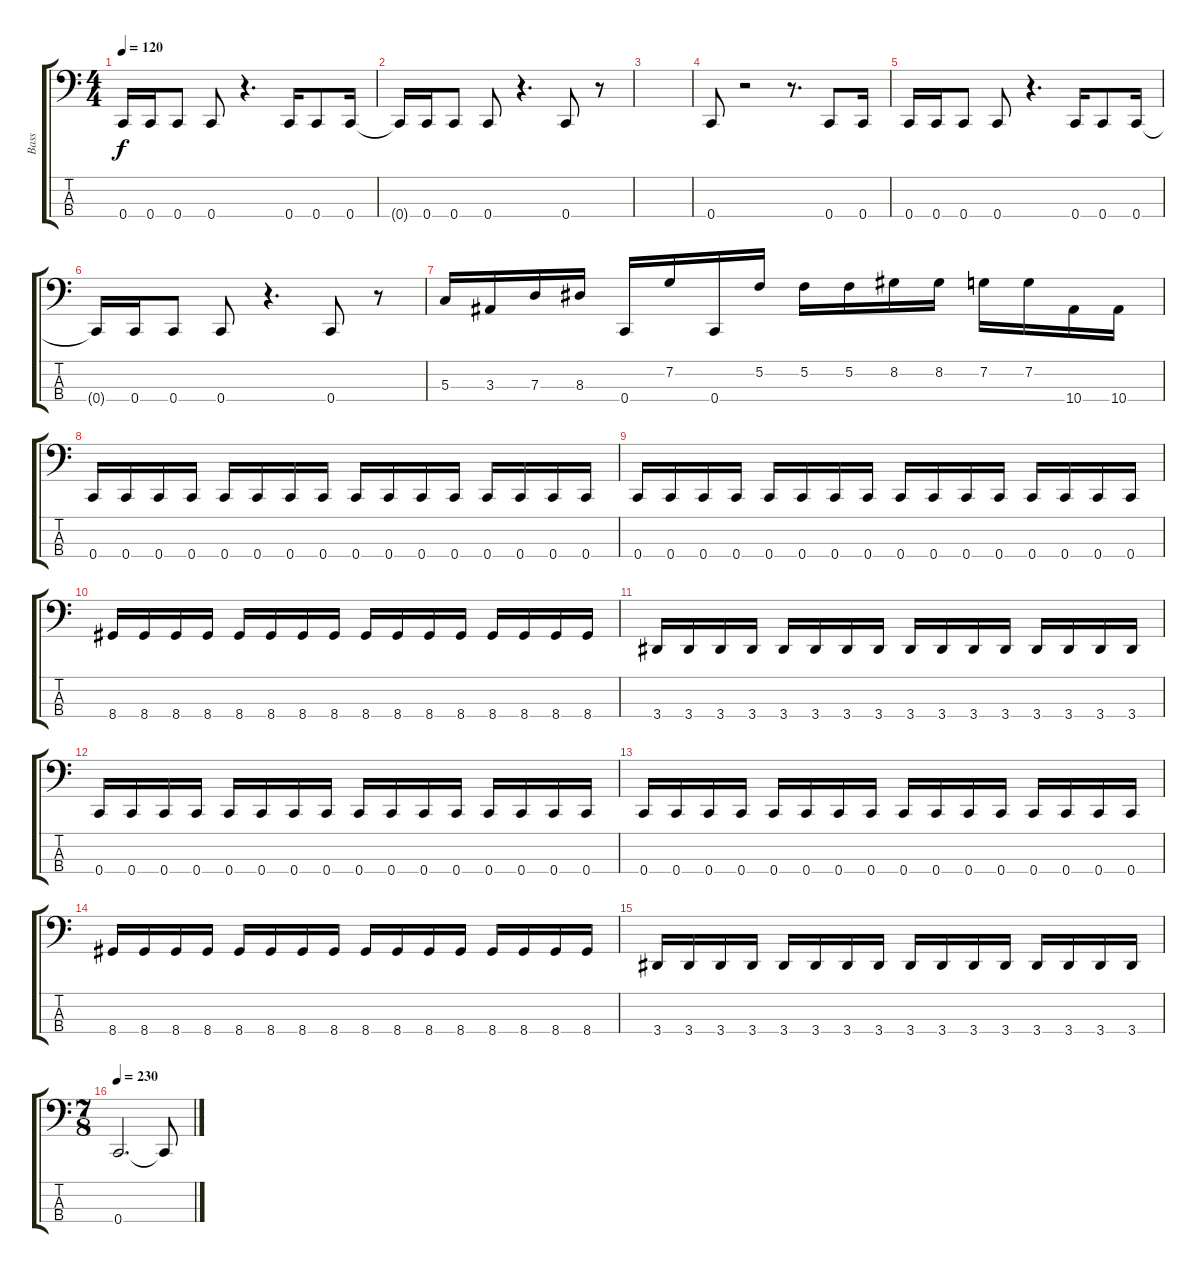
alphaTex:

\track ("Bass" "Bass") {instrument electricbasspick}
\staff {score tabs}
\tuning (F2 C2 G1 C1) {hide}
\ts (4 4)
\tempo 120
\clef f4
\ks c
0.4.16{dy f} 0.4.16 0.4.8 0.4.8 r.4{d} 0.4.16 0.4.8 0.4.16 |
0.4{t}.16 0.4.16 0.4.8 0.4.8 r.4{d} 0.4.8 r.8 |
|
0.4.8 r.2 r.8{d} 0.4.8 0.4.16 |
0.4.16 0.4.16 0.4.8 0.4.8 r.4{d} 0.4.16 0.4.8 0.4.16 |
0.4{t}.16 0.4.16 0.4.8 0.4.8 r.4{d} 0.4.8 r.8 |
5.3.16 3.3.16 7.3.16 8.3.16 0.4.16 7.2.16 0.4.16 5.2.16 5.2.16 5.2.16 8.2.16 8.2.16 7.2.16 7.2.16 10.4.16 10.4.16 |
0.4.16 0.4.16 0.4.16 0.4.16 0.4.16 0.4.16 0.4.16 0.4.16 0.4.16 0.4.16 0.4.16 0.4.16 0.4.16 0.4.16 0.4.16 0.4.16 |
0.4.16 0.4.16 0.4.16 0.4.16 0.4.16 0.4.16 0.4.16 0.4.16 0.4.16 0.4.16 0.4.16 0.4.16 0.4.16 0.4.16 0.4.16 0.4.16 |
8.4.16 8.4.16 8.4.16 8.4.16 8.4.16 8.4.16 8.4.16 8.4.16 8.4.16 8.4.16 8.4.16 8.4.16 8.4.16 8.4.16 8.4.16 8.4.16 |
3.4.16 3.4.16 3.4.16 3.4.16 3.4.16 3.4.16 3.4.16 3.4.16 3.4.16 3.4.16 3.4.16 3.4.16 3.4.16 3.4.16 3.4.16 3.4.16 |
0.4.16 0.4.16 0.4.16 0.4.16 0.4.16 0.4.16 0.4.16 0.4.16 0.4.16 0.4.16 0.4.16 0.4.16 0.4.16 0.4.16 0.4.16 0.4.16 |
0.4.16 0.4.16 0.4.16 0.4.16 0.4.16 0.4.16 0.4.16 0.4.16 0.4.16 0.4.16 0.4.16 0.4.16 0.4.16 0.4.16 0.4.16 0.4.16 |
8.4.16 8.4.16 8.4.16 8.4.16 8.4.16 8.4.16 8.4.16 8.4.16 8.4.16 8.4.16 8.4.16 8.4.16 8.4.16 8.4.16 8.4.16 8.4.16 |
3.4.16 3.4.16 3.4.16 3.4.16 3.4.16 3.4.16 3.4.16 3.4.16 3.4.16 3.4.16 3.4.16 3.4.16 3.4.16 3.4.16 3.4.16 3.4.16 |
\ts (7 8)
\tempo 230
0.4.2{d} 0.4{t}.8
